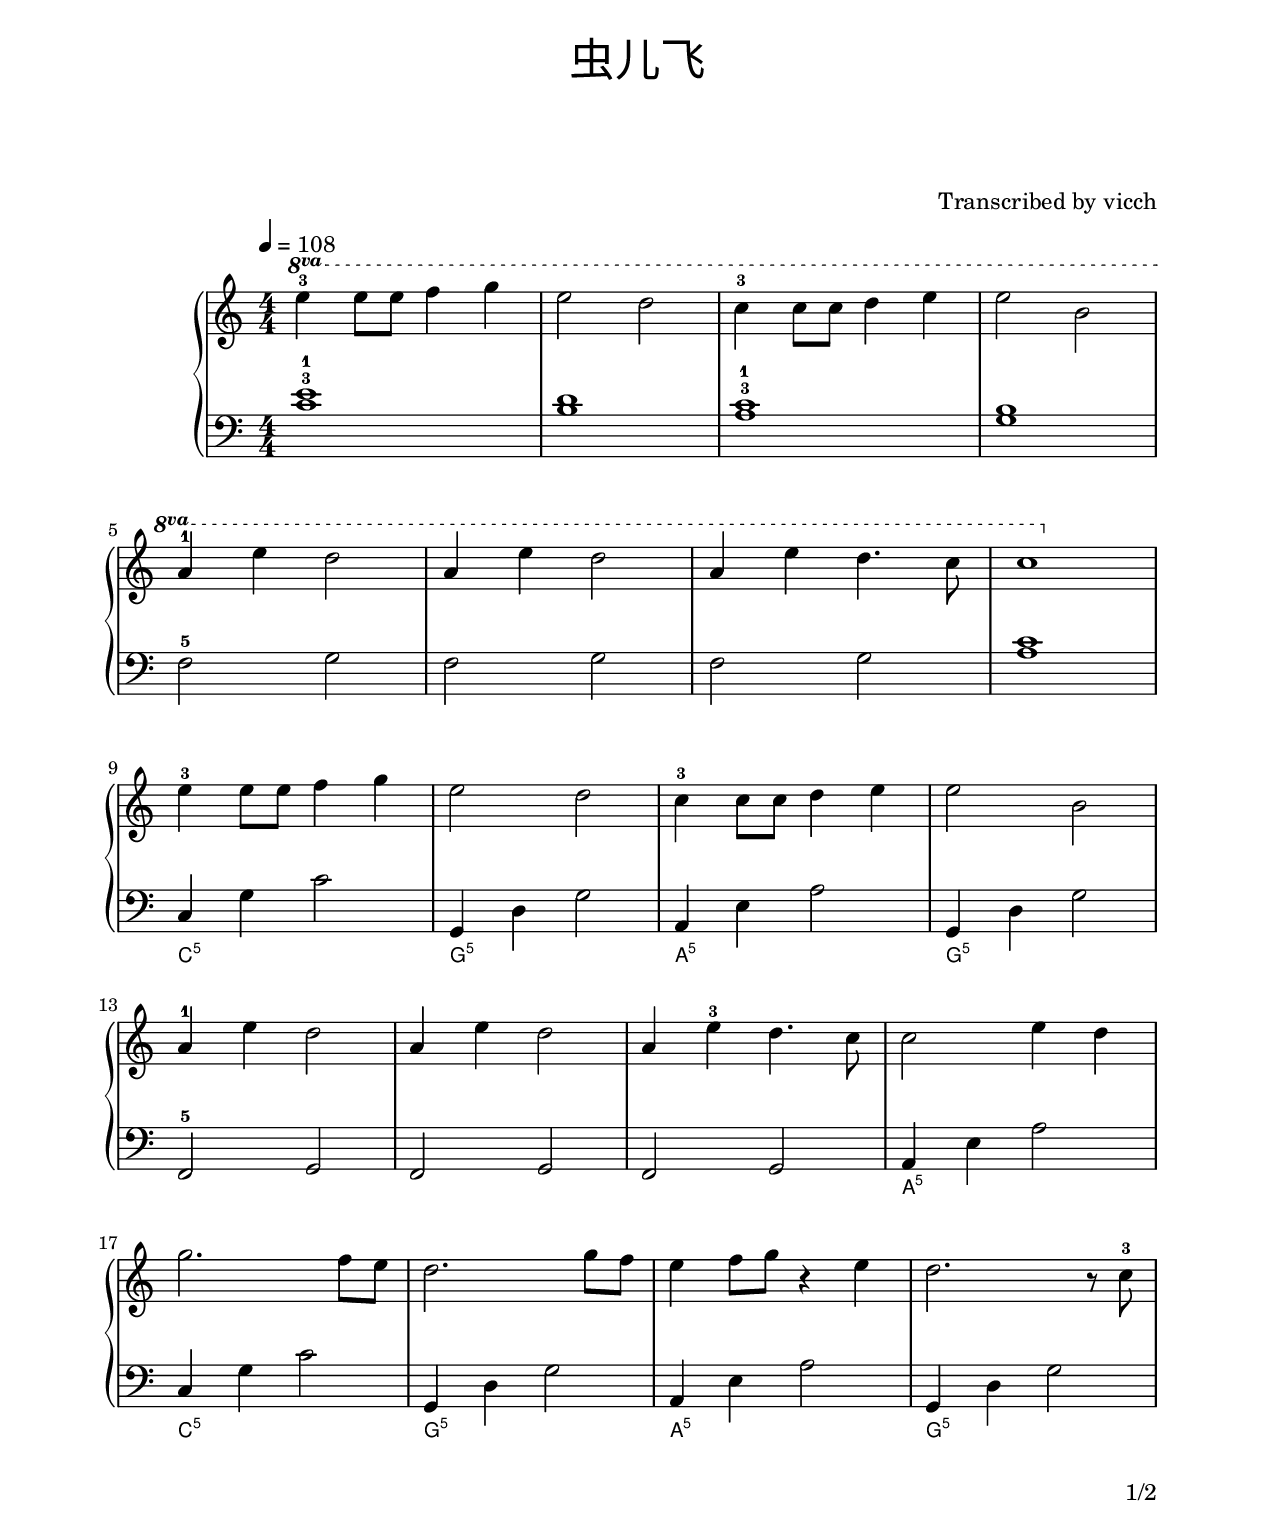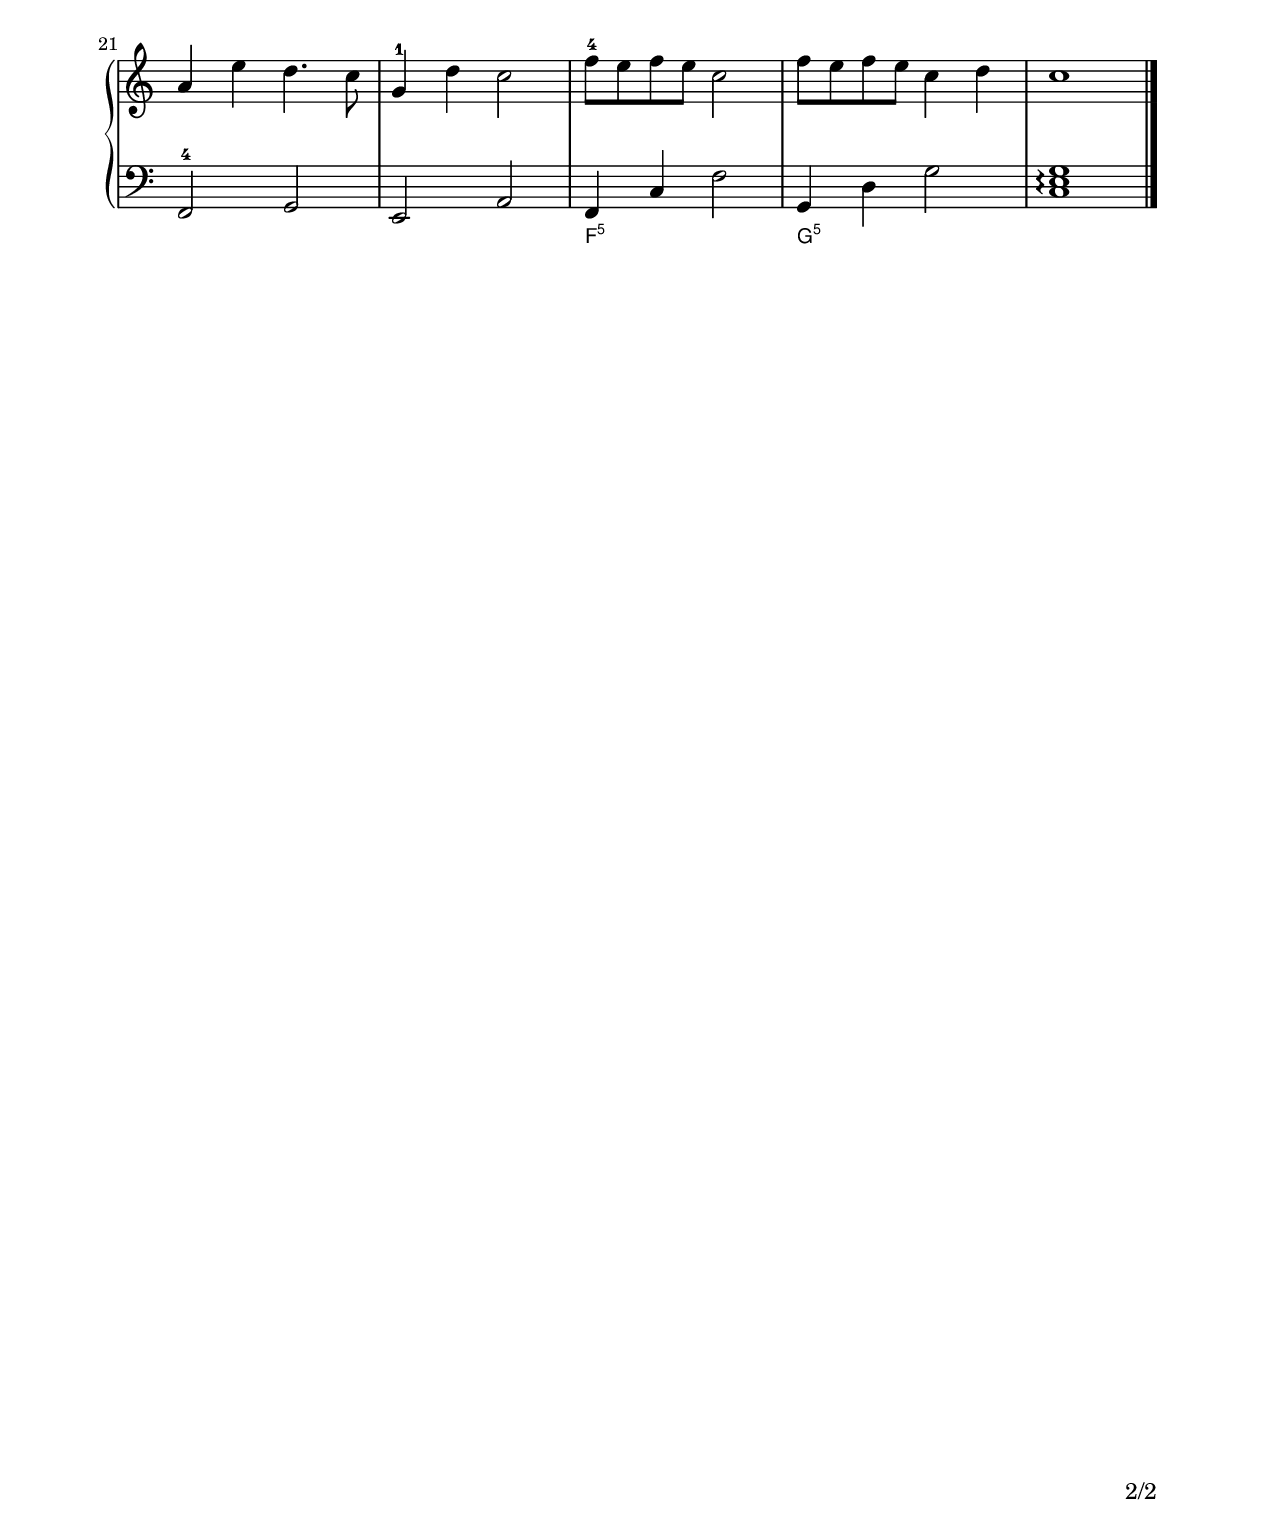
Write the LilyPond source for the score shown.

\version "2.24.3"
\include "../template.v1.ly"

\header {
  title = \markup \override #'((font-name . "FangSong")(font-size . 6)) "虫儿飞"
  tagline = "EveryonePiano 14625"
}

\paper {
  total-page = 2
}

\markup \vspace #1.5

Cfive = { c4  g4 c'2 }
Ffive = { f,4 c4 f2  }
Gfive = { g,4 d4 g2  }
Afive = { a,4 e4 a2  }

\score {
  \new PianoStaff <<
    \new Staff {
      \tempo 4 = 108
      \clef treble
      \key c \major
      \time 4/4
      
      \ottava #1
      e'''4^3 e'''8 e'''8 f'''4 g'''4 | e'''2 d'''2 |
      c'''4^3 c'''8 c'''8 d'''4 e'''4 | e'''2 b''2  | \break
      
      a''4^1 e'''4 d'''2 | a''4 e'''4 d'''2 | a''4 e'''4 d'''4. c'''8 | c'''1 | \break
      
      \ottava #0
      e''4^3 e''8 e''8 f''4 g''4 | e''2 d''2 |
      c''4^3 c''8 c''8 d''4 e''4 | e''2 b'2  | \break
      
      a'4^1 e''4 d''2 | a'4 e''4 d''2 | a'4 e''4^3 d''4. c''8 | c''2 e''4 d''4 | \break
      
      g''2. f''8 e''8 | d''2. g''8 f''8 | e''4 f''8 g''8 r4 e''4 | d''2. r8 c''8^3 | \break
      
      a'4 e''4 d''4. c''8 | g'4^1 d''4 c''2 | f''8^4 e''8 f''8 e''8 c''2 | f''8 e''8 f''8 e''8 c''4 d''4 | c''1 | \bar "|."
    }
    \new Staff {
      \clef bass
      \key c \major
      \time 4/4
      
      <c'^3 e'^1> 1 | <b d'> 1 | <a^3 c'^1> 1 | <g b> 1 |
      
      f2^5 g2 | f2 g2 | f2 g2  <a c'> 1 |
      
      \Cfive | \Gfive | \Afive | \Gfive |
      
      f,2^5 g,2 | f,2 g,2 | f,2 g,2 | \Afive |
      
      \Cfive | \Gfive | \Afive | \Gfive |
      
      f,2^4 g,2 | e,2 a,2 | \Ffive | \Gfive | <c e g>1\arpeggio |
    }
    \chords {
      r1   | r1   | r1   | r1   |
      r1   | r1   | r1   | r1   |
      
      c1:5 | g1:5 | a1:5 | g1:5 |
      r1   | r1   | r1   | a1:5 |
      
      c1:5 | g1:5 | a1:5 | g1:5 |
      r1   | r1   | f1:5 | g1:5 | r1 |
    }
  >>
  \layout {}
  \midi {}
}
